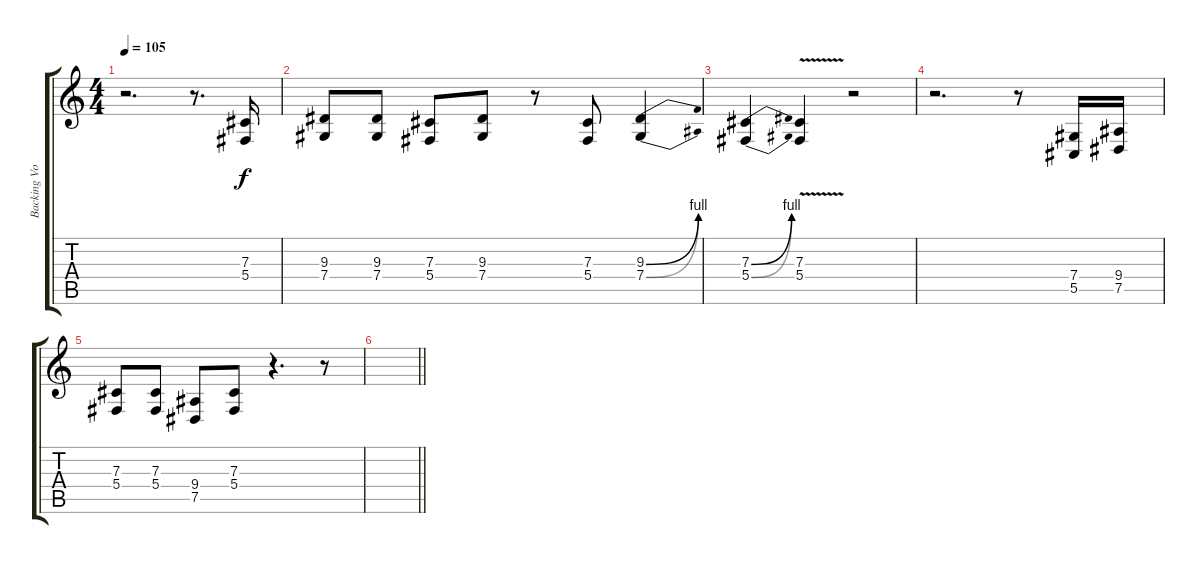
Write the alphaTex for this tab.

\track ("Backing Vocals and Effects" "Backing Vo") {instrument applause}
\staff {score tabs}
\tuning (Eb4 Bb3 Gb3 Db3 Ab2 Eb2) {hide}
\ts (4 4)
\tempo 105
\clef g2
\ks c
r.2{d dy f} r.8{d} (7.3 5.4).16 |
(9.3 7.4).8 (9.3 7.4).8 (7.3 5.4).8 (9.3 7.4).8 r.8 (7.3 5.4).8 (9.3{be (bend 0 0 60 4)} 7.4{be (bend 0 0 60 4)}).4 |
(7.3{be (bend 0 0 60 4)} 5.4{be (bend 0 0 60 4)}).4 (7.3{v} 5.4{v}).4 r.2 |
r.2{d} r.8 (7.4 5.5).16 (9.4 7.5).16 |
(7.3 5.4).8 (7.3 5.4).8 (9.4 7.5).8 (7.3 5.4).8 r.4{d} r.8 |
\barLineRight lightlight
